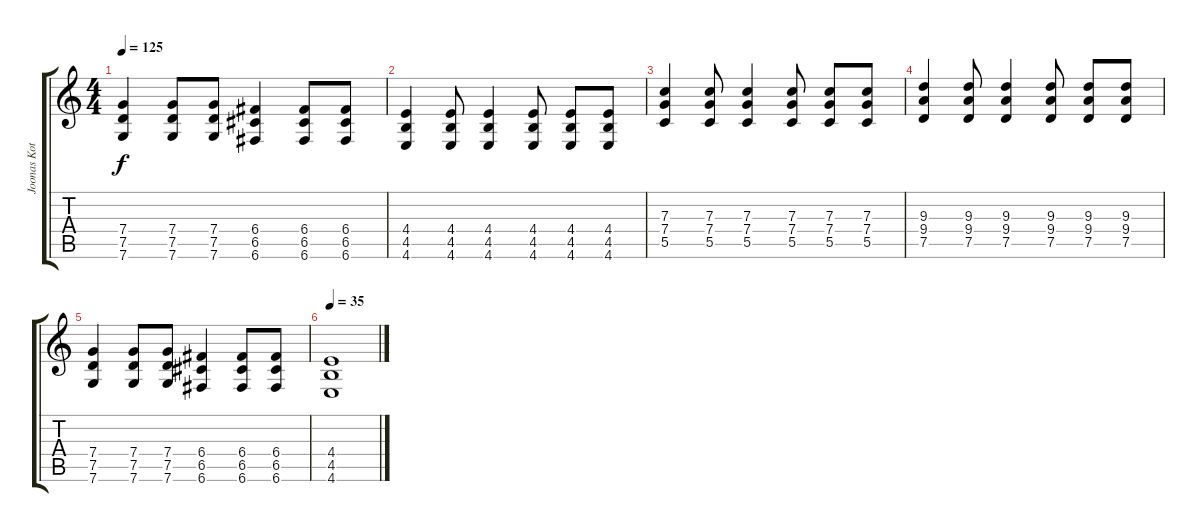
\track ("Joonas Koto" "Joonas Kot") {instrument distortionguitar}
\staff {score tabs}
\tuning (D4 A3 F3 C3 G2 C2) {hide}
\ts (4 4)
\tempo 125
\clef g2
\ks c
(7.4 7.5 7.6).4{dy f} (7.4 7.5 7.6).8 (7.4 7.5 7.6).8 (6.4 6.5 6.6).4 (6.4 6.5 6.6).8 (6.4 6.5 6.6).8 |
(4.4 4.5 4.6).4 (4.4 4.5 4.6).8 (4.4 4.5 4.6).4 (4.4 4.5 4.6).8 (4.4 4.5 4.6).8 (4.4 4.5 4.6).8 |
(7.3 7.4 5.5).4 (7.3 7.4 5.5).8 (7.3 7.4 5.5).4 (7.3 7.4 5.5).8 (7.3 7.4 5.5).8 (7.3 7.4 5.5).8 |
(9.3 9.4 7.5).4 (9.3 9.4 7.5).8 (9.3 9.4 7.5).4 (9.3 9.4 7.5).8 (9.3 9.4 7.5).8 (9.3 9.4 7.5).8 |
(7.4 7.5 7.6).4 (7.4 7.5 7.6).8 (7.4 7.5 7.6).8 (6.4 6.5 6.6).4 (6.4 6.5 6.6).8 (6.4 6.5 6.6).8 |
\tempo 35
(4.4 4.5 4.6).1
